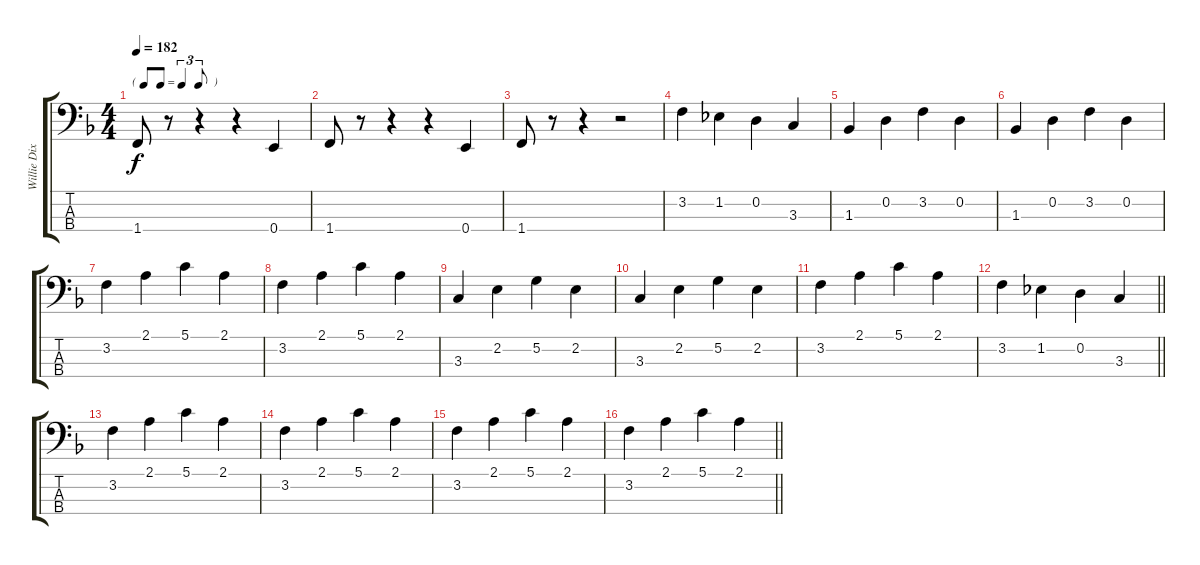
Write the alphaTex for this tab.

\track ("Willie Dixon - Upright Bass" "Willie Dix") {instrument acousticbass}
\staff {score tabs}
\tuning (G2 D2 A1 E1) {hide}
\ts (4 4)
\tf triplet8th
\tempo 182
\clef f4
\ks f
1.4.8{dy f} r.8 r.4 r.4 0.4.4 |
1.4.8 r.8 r.4 r.4 0.4.4 |
1.4.8 r.8 r.4 r.2 |
3.2.4 1.2.4 0.2.4 3.3.4 |
1.3.4 0.2.4 3.2.4 0.2.4 |
1.3.4 0.2.4 3.2.4 0.2.4 |
3.2.4 2.1.4 5.1.4 2.1.4 |
3.2.4 2.1.4 5.1.4 2.1.4 |
3.3.4 2.2.4 5.2.4 2.2.4 |
3.3.4 2.2.4 5.2.4 2.2.4 |
3.2.4 2.1.4 5.1.4 2.1.4 |
\barLineRight lightlight
3.2.4 1.2.4 0.2.4 3.3.4 |
3.2.4 2.1.4 5.1.4 2.1.4 |
3.2.4 2.1.4 5.1.4 2.1.4 |
3.2.4 2.1.4 5.1.4 2.1.4 |
\barLineRight lightlight
3.2.4 2.1.4 5.1.4 2.1.4
